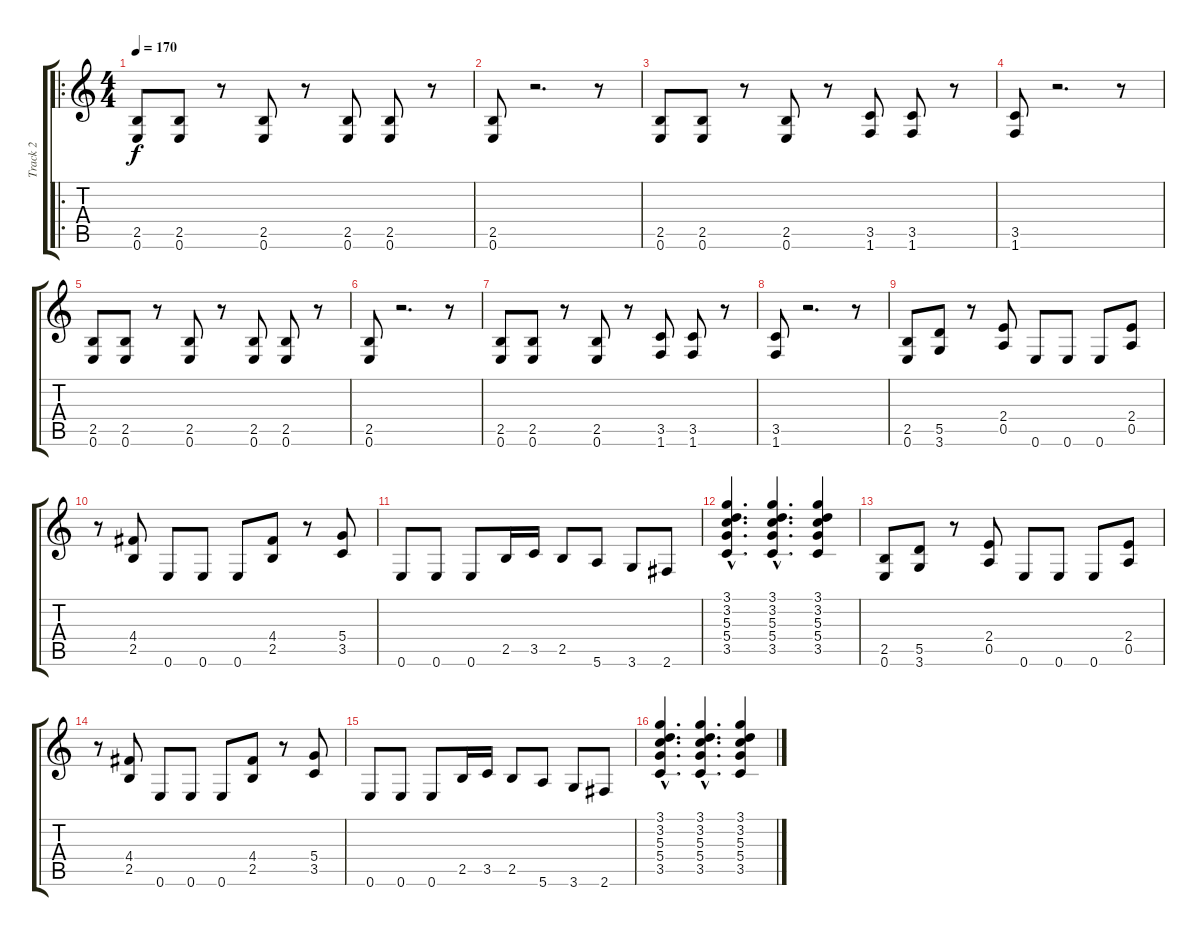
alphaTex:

\track ("Track 2" "Track 2") {instrument overdrivenguitar}
\staff {score tabs}
\tuning (E4 B3 G3 D3 A2 E2) {hide}
\ro
\ts (4 4)
\tempo 170
\clef g2
\ks c
(2.5 0.6).8{dy f instrument overdrivenguitar} (2.5 0.6).8 r.8 (2.5 0.6).8 r.8 (2.5 0.6).8 (2.5 0.6).8 r.8 |
(2.5 0.6).8 r.2{d} r.8 |
(2.5 0.6).8 (2.5 0.6).8 r.8 (2.5 0.6).8 r.8 (3.5 1.6).8 (3.5 1.6).8 r.8 |
(3.5 1.6).8 r.2{d} r.8 |
(2.5 0.6).8 (2.5 0.6).8 r.8 (2.5 0.6).8 r.8 (2.5 0.6).8 (2.5 0.6).8 r.8 |
(2.5 0.6).8 r.2{d} r.8 |
(2.5 0.6).8 (2.5 0.6).8 r.8 (2.5 0.6).8 r.8 (3.5 1.6).8 (3.5 1.6).8 r.8 |
(3.5 1.6).8 r.2{d} r.8 |
(2.5 0.6).8 (5.5 3.6).8 r.8 (2.4 0.5).8 0.6.8 0.6.8 0.6.8 (2.4 0.5).8 |
r.8 (4.4 2.5).8 0.6.8 0.6.8 0.6.8 (4.4 2.5).8 r.8 (5.4 3.5).8 |
0.6.8 0.6.8 0.6.8 2.5.16 3.5.16 2.5.8 5.6.8 3.6.8 2.6.8 |
(3.1{hac} 3.2{hac} 5.3{hac} 5.4{hac} 3.5{hac}).4{d} (3.1{hac} 3.2{hac} 5.3{hac} 5.4{hac} 3.5{hac}).4{d} (3.1 3.2 5.3 5.4 3.5).4 |
(2.5 0.6).8 (5.5 3.6).8 r.8 (2.4 0.5).8 0.6.8 0.6.8 0.6.8 (2.4 0.5).8 |
r.8 (4.4 2.5).8 0.6.8 0.6.8 0.6.8 (4.4 2.5).8 r.8 (5.4 3.5).8 |
0.6.8 0.6.8 0.6.8 2.5.16 3.5.16 2.5.8 5.6.8 3.6.8 2.6.8 |
(3.1{hac} 3.2{hac} 5.3{hac} 5.4{hac} 3.5{hac}).4{d} (3.1{hac} 3.2{hac} 5.3{hac} 5.4{hac} 3.5{hac}).4{d} (3.1 3.2 5.3 5.4 3.5).4
